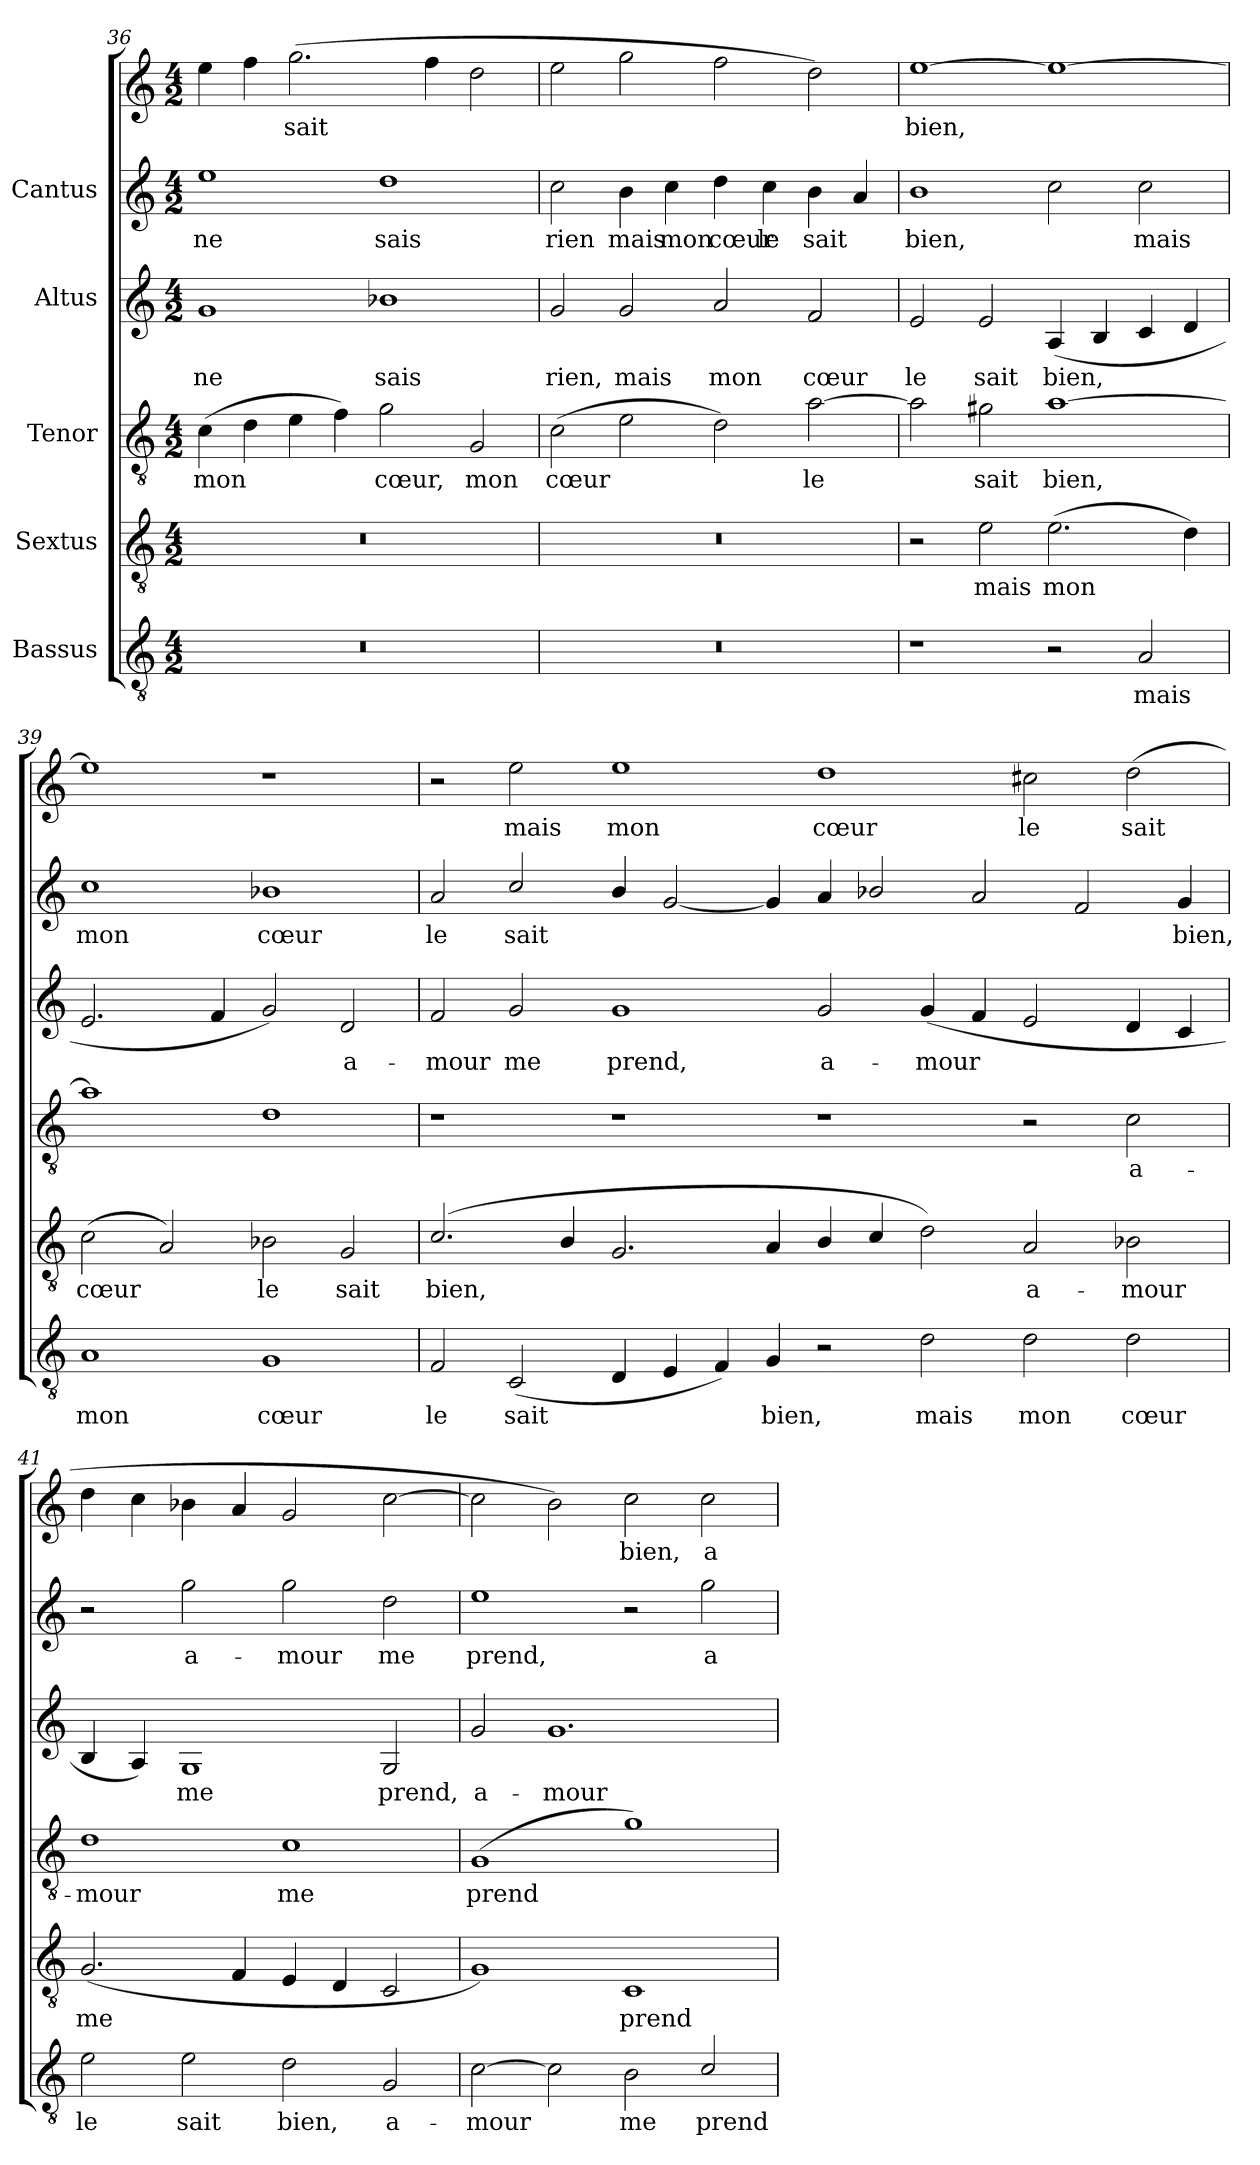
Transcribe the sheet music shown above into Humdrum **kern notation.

**kern	**text	**kern	**text	**kern	**text	**kern	**text	**kern	**text	**kern	**text
*part5	*part5	*part4	*part4	*part3	*part3	*part2	*part2	*part1	*part1	*part1	*part1
*staff6	*staff6	*staff5	*staff5	*staff4	*staff4	*staff3	*staff3	*staff2	*staff2	*staff1	*staff1
*I"Bassus	*	*I"Sextus	*	*I"Tenor	*	*I"Altus	*	*I"Cantus	*	*	*
*clefGv2	*	*clefGv2	*	*clefGv2	*	*clefG2	*	*clefG2	*	*clefG2	*
*M4/2	*	*M4/2	*	*M4/2	*	*M4/2	*	*M4/2	*	*M4/2	*
=36	=36	=36	=36	=36	=36	=36	=36	=36	=36	=36	=36
!	!	!	!	!	!LO:LY:b:cj	!	!LO:LY:b:cj	!	!LO:LY:b:cj	!	!LO:LY:b:cj
0r	.	0r	.	(>4c\	mon	1g	ne	1ee	ne	4ee\	.
!	!	!	!	!	!LO:LY:b:cj	!	!	!	!	!	!LO:LY:b:cj
.	.	.	.	4d\	.	.	.	.	.	4ff\	.
!	!	!	!	!	!LO:LY:b:cj	!	!	!	!	!	!LO:LY:b:cj
.	.	.	.	4e\	.	.	.	.	.	(>2.gg\	sait
!	!	!	!	!	!LO:LY:b:cj	!	!	!	!	!	!
.	.	.	.	4f\)	.	.	.	.	.	.	.
!	!	!	!	!	!LO:LY:b:cj	!	!LO:LY:b:cj	!	!LO:LY:b:cj	!	!
.	.	.	.	2g\	cœur,	1b-X	sais	1dd	sais	.	.
!	!	!	!	!	!	!	!	!	!	!	!LO:LY:b:cj
.	.	.	.	.	.	.	.	.	.	4ff\	.
!	!	!	!	!	!LO:LY:b:cj	!	!	!	!	!	!LO:LY:b:cj
.	.	.	.	2G/	mon	.	.	.	.	2dd\	.
!!LO:PB:g=z
=37	=37	=37	=37	=37	=37	=37	=37	=37	=37	=37	=37
!	!	!	!	!	!LO:LY:b:cj	!	!LO:LY:b:cj	!	!LO:LY:b:cj	!	!
0r	.	0r	.	(>2c\	cœur	2g/	rien,	2cc\	rien	2ee\	.
!	!	!	!	!	!LO:LY:b:cj	!	!LO:LY:b:cj	!	!LO:LY:b:cj	!	!
.	.	.	.	2e\	.	2g/	mais	4b\	mais	2gg\	.
!	!	!	!	!	!	!	!	!	!LO:LY:b:cj	!	!
.	.	.	.	.	.	.	.	4cc\	mon	.	.
!	!	!	!	!	!LO:LY:b:cj	!	!LO:LY:b:cj	!	!LO:LY:b:cj	!	!
.	.	.	.	2d\)	.	2a/	mon	4dd\	cœur	2ff\	.
!	!	!	!	!	!	!	!	!	!LO:LY:b:cj	!	!
.	.	.	.	.	.	.	.	4cc\	le	.	.
!	!	!	!	!	!LO:LY:b:cj	!	!LO:LY:b:cj	!	!LO:LY:b:cj	!	!
.	.	.	.	[>2a\	le	2f/	cœur	4b\	sait	2dd\)	.
!	!	!	!	!	!	!	!	!	!LO:LY:b:cj	!	!
.	.	.	.	.	.	.	.	4a/	.	.	.
=38	=38	=38	=38	=38	=38	=38	=38	=38	=38	=38	=38
!	!	!	!	!	!LO:LY:b:cj	!	!LO:LY:b:cj	!	!LO:LY:b:cj	!	!LO:LY:b:cj
1r	.	2r	.	2a\]	.	2e/	le	1b	bien,	[>1ee	bien,
!	!	!	!LO:LY:b:cj	!	!LO:LY:b:cj	!	!LO:LY:b:cj	!	!	!	!
.	.	2e\	mais	2g#X\	sait	2e/	sait	.	.	.	.
!	!	!	!LO:LY:b:cj	!	!LO:LY:b:cj	!	!LO:LY:b:cj	!	!LO:LY:b:cj	!	!LO:LY:b:cj
2r	.	(>2.e\	mon	[<1a	bien,	(<4A/	bien,	2cc\	.	1ee_>	.
!	!	!	!	!	!	!	!LO:LY:b:cj	!	!	!	!
.	.	.	.	.	.	4B/	.	.	.	.	.
!	!LO:LY:b:cj	!	!	!	!	!	!LO:LY:b:cj	!	!LO:LY:b:cj	!	!
2A/	mais	.	.	.	.	4c/	.	2cc\	mais	.	.
!	!	!	!LO:LY:b:cj	!	!	!	!LO:LY:b:cj	!	!	!	!
.	.	4d\)	.	.	.	4d/	.	.	.	.	.
=39	=39	=39	=39	=39	=39	=39	=39	=39	=39	=39	=39
!	!LO:LY:b:cj	!	!LO:LY:b:cj	!	!	!	!LO:LY:b:cj	!	!LO:LY:b:cj	!	!
1A	mon	(>2c\	cœur	1a]	.	2.e/	.	1cc	mon	1ee]	.
!	!	!	!LO:LY:b:cj	!	!	!	!	!	!	!	!
.	.	2A/)	.	.	.	.	.	.	.	.	.
!	!	!	!	!	!	!	!LO:LY:b:cj	!	!	!	!
.	.	.	.	.	.	4f/	.	.	.	.	.
!	!LO:LY:b:cj	!	!LO:LY:b:cj	!	!	!	!LO:LY:b:cj	!	!LO:LY:b:cj	!	!
1G	cœur	2B-X\	le	1d	.	2g/)	.	1b-X	cœur	1r	.
!	!	!	!LO:LY:b:cj	!	!	!	!LO:LY:b:cj	!	!	!	!
.	.	2G/	sait	.	.	2d/	a-	.	.	.	.
!!LO:LB:g=z
=40	=40	=40	=40	=40	=40	=40	=40	=40	=40	=40	=40
!	!LO:LY:b:cj	!	!LO:LY:b:cj	!	!	!	!LO:LY:b:cj	!	!LO:LY:b:cj	!	!
2F/	le	(<2.c/	bien,	1r	.	2f/	-mour	2a/	le	2r	.
!	!LO:LY:b:cj	!	!	!	!	!	!LO:LY:b:cj	!	!LO:LY:b:cj	!	!LO:LY:b:cj
(<2C/	sait	.	.	.	.	2g/	me	2cc/	sait	2ee\	mais
!	!	!	!LO:LY:b:cj	!	!	!	!	!	!	!	!
.	.	4B/	.	.	.	.	.	.	.	.	.
!	!LO:LY:b:cj	!	!	!	!	!	!LO:LY:b:cj	!	!	!	!LO:LY:b:cj
4D/	.	2.G/	.	1r	.	1g	prend,	4b/	.	1ee	mon
!	!LO:LY:b:cj	!	!	!	!	!	!	!	!	!	!
4E/	.	.	.	.	.	.	.	[<2g/	.	.	.
!	!LO:LY:b:cj	!	!	!	!	!	!	!	!	!	!
4F/)	.	.	.	.	.	.	.	.	.	.	.
!	!LO:LY:b:cj	!	!	!	!	!	!	!	!	!	!
4G/	bien,	4A/	.	.	.	.	.	4g/]	.	.	.
!	!	!	!LO:LY:b:cj	!	!	!	!LO:LY:b:cj	!	!LO:LY:b:cj	!	!LO:LY:b:cj
2r	.	4B/	.	1r	.	2g/	a-	4a/	.	1dd	cœur
!	!	!	!LO:LY:b:cj	!	!	!	!	!	!LO:LY:b:cj	!	!
.	.	4c/	.	.	.	.	.	2b-X/	.	.	.
!	!LO:LY:b:cj	!	!LO:LY:b:cj	!	!	!	!LO:LY:b:cj	!	!	!	!
2d\	mais	2d\)	.	.	.	(<4g/	-mour	.	.	.	.
!	!	!	!	!	!	!	!LO:LY:b:cj	!	!LO:LY:b:cj	!	!
.	.	.	.	.	.	4f/	.	2a/	.	.	.
!	!LO:LY:b:cj	!	!LO:LY:b:cj	!	!	!	!LO:LY:b:cj	!	!	!	!LO:LY:b:cj
2d\	mon	2A/	a-	2r	.	2e/	.	.	.	2cc#X\	le
!	!	!	!	!	!	!	!	!	!LO:LY:b:cj	!	!
.	.	.	.	.	.	.	.	2f/	.	.	.
!	!LO:LY:b:cj	!	!LO:LY:b:cj	!	!LO:LY:b:cj	!	!LO:LY:b:cj	!	!	!	!LO:LY:b:cj
2d\	cœur	2B-X\	-mour	2c\	a-	4d/	.	.	.	(>2dd\	sait
!	!	!	!	!	!	!	!LO:LY:b:cj	!	!LO:LY:b:cj	!	!
.	.	.	.	.	.	4c/	.	4g/	bien,	.	.
=41	=41	=41	=41	=41	=41	=41	=41	=41	=41	=41	=41
!	!LO:LY:b:cj	!	!LO:LY:b:cj	!	!LO:LY:b:cj	!	!LO:LY:b:cj	!	!	!	!
2e\	le	(<2.G/	me	1d	-mour	4B/	.	2r	.	4dd\	.
!	!	!	!	!	!	!	!LO:LY:b:cj	!	!	!	!
.	.	.	.	.	.	4A/)	.	.	.	4cc\	.
!	!LO:LY:b:cj	!	!	!	!	!	!LO:LY:b:cj	!	!LO:LY:b:cj	!	!
2e\	sait	.	.	.	.	1G	me	2gg\	a-	4b-X\	.
!	!	!	!LO:LY:b:cj	!	!	!	!	!	!	!	!
.	.	4F/	.	.	.	.	.	.	.	4a/	.
!	!LO:LY:b:cj	!	!LO:LY:b:cj	!	!LO:LY:b:cj	!	!	!	!LO:LY:b:cj	!	!
2d\	bien,	4E/	.	1c	me	.	.	2gg\	-mour	2g/	.
!	!	!	!LO:LY:b:cj	!	!	!	!	!	!	!	!
.	.	4D/	.	.	.	.	.	.	.	.	.
!	!LO:LY:b:cj	!	!LO:LY:b:cj	!	!	!	!LO:LY:b:cj	!	!LO:LY:b:cj	!	!
2G/	a-	2C/	.	.	.	2G/	prend,	2dd\	me	[>2cc\	.
!!LO:PB:g=z
=42	=42	=42	=42	=42	=42	=42	=42	=42	=42	=42	=42
!	!LO:LY:b:cj	!	!LO:LY:b:cj	!	!LO:LY:b:cj	!	!LO:LY:b:cj	!	!LO:LY:b:cj	!	!LO:LY:b:cj
[>2c\	-mour	1G)	.	(>1G	prend	2g/	a-	1ee	-prend,	2cc\]	.
!	!LO:LY:b:cj	!	!	!	!	!	!LO:LY:b:cj	!	!	!	!LO:LY:b:cj
2c\]	.	.	.	.	.	1.g	-mour	.	.	2b\)	.
!	!LO:LY:b:cj	!	!LO:LY:b:cj	!	!LO:LY:b:cj	!	!	!	!	!	!LO:LY:b:cj
2B\	me	1C	prend	1g)	.	.	.	2r	.	2cc\	bien,
!	!LO:LY:b:cj	!	!	!	!	!	!	!	!LO:LY:b:cj	!	!LO:LY:b:cj
2c/	prend	.	.	.	.	.	.	2gg\	a-	2cc\	a-
=	=	=	=	=	=	=	=	=	=	=	=
*-	*-	*-	*-	*-	*-	*-	*-	*-	*-	*-	*-
